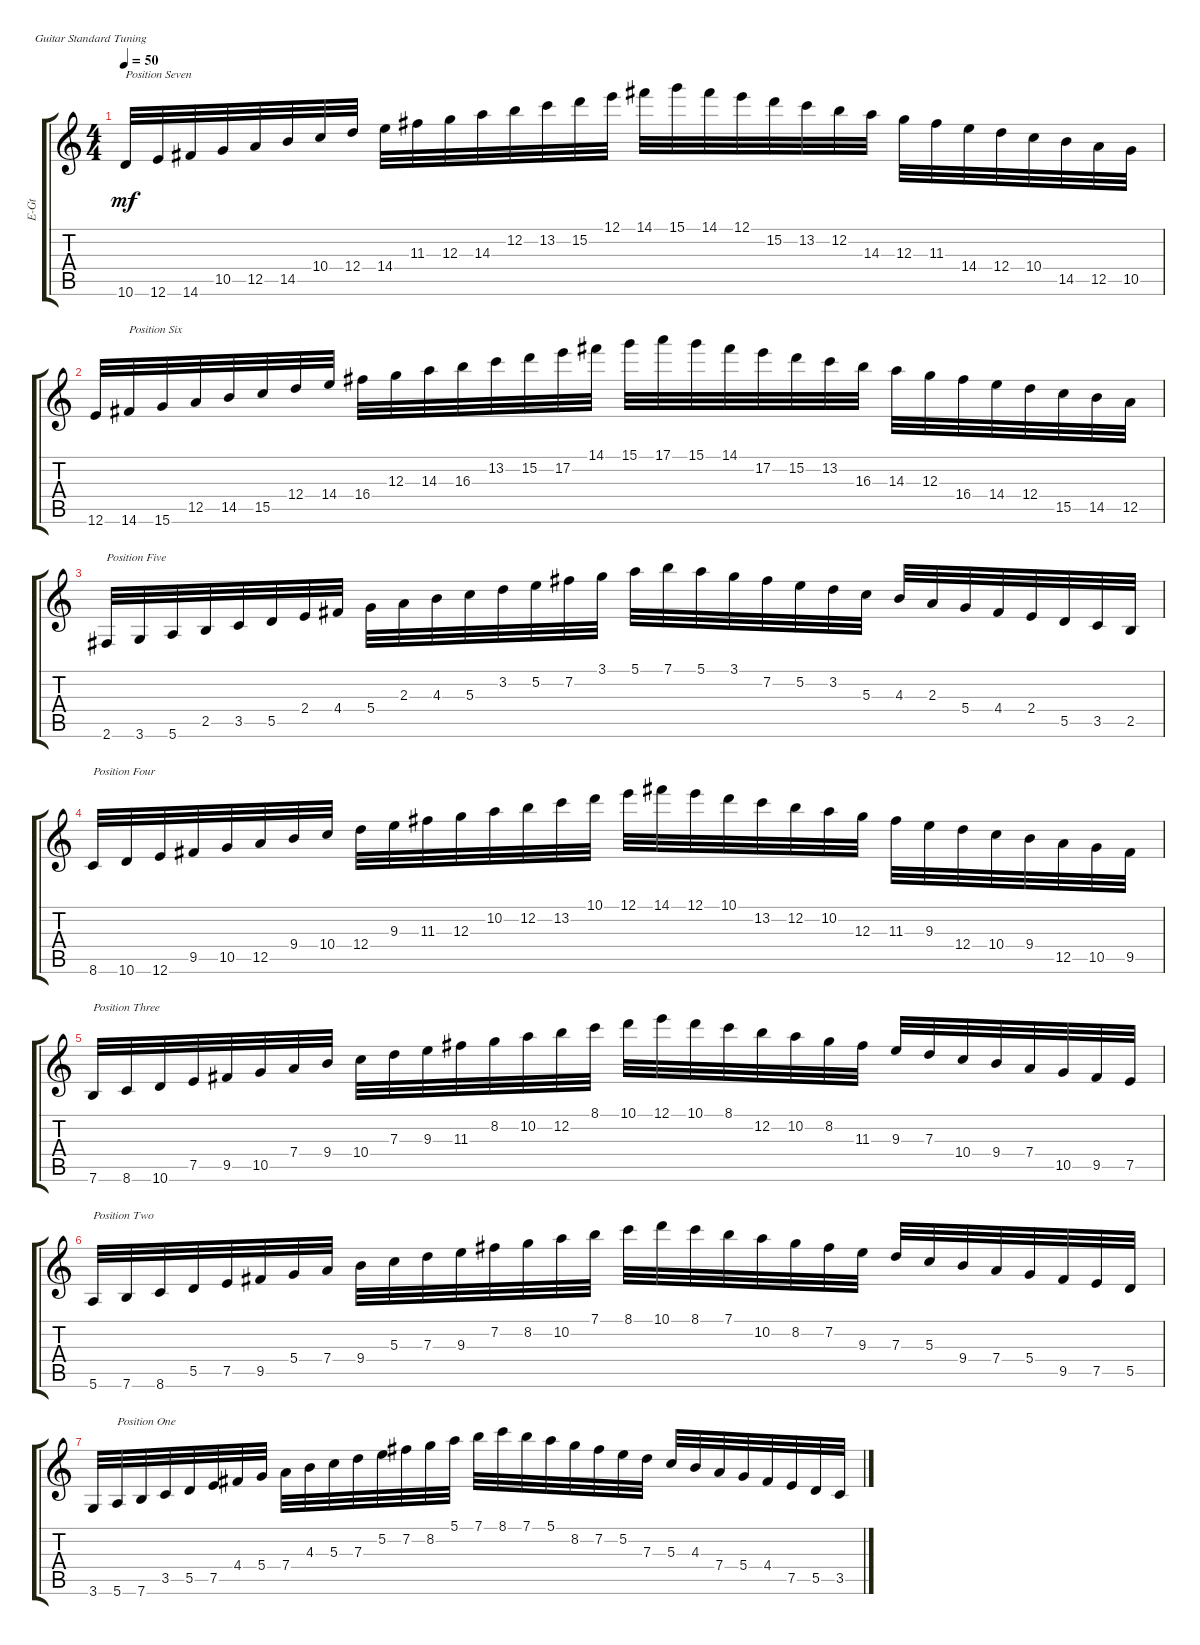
\defaultSystemsLayout 4
\bracketExtendMode groupsimilarinstruments
\otherSystemsTrackNameOrientation horizontal
\track ("Electric Guitar" "E-Gt") {instrument overdrivenguitar}
\staff {score tabs}
\tuning (E4 B3 G3 D3 A2 E2)
\ts (4 4)
\tempo 50
\clef g2
\ks c
10.6.32{txt "Position Seven" dy mf instrument overdrivenguitar beam Up} 12.6.32{beam Up} 14.6{acc #}.32{beam Up} 10.5.32{beam Up} 12.5.32{beam Up} 14.5.32{beam Up} 10.4.32{beam Up} 12.4.32{beam Up} 14.4.32{beam Down} 11.3{acc #}.32{beam Down} 12.3.32{beam Down} 14.3.32{beam Down} 12.2.32{beam Down} 13.2.32{beam Down} 15.2.32{beam Down} 12.1.32{beam Down} 14.1{acc #}.32{beam Down} 15.1.32{beam Down} 14.1{acc #}.32{beam Down} 12.1.32{beam Down} 15.2.32{beam Down} 13.2.32{beam Down} 12.2.32{beam Down} 14.3.32{beam Down} 12.3.32{beam Down} 11.3{acc #}.32{beam Down} 14.4.32{beam Down} 12.4.32{beam Down} 10.4.32{beam Down} 14.5.32{beam Down} 12.5.32{beam Down} 10.5.32{beam Down} |
12.6.32{beam Up} 14.6{acc #}.32{txt "Position Six" beam Up} 15.6.32{beam Up} 12.5.32{beam Up} 14.5.32{beam Up} 15.5.32{beam Up} 12.4.32{beam Up} 14.4.32{beam Up} 16.4{acc #}.32{beam Down} 12.3.32{beam Down} 14.3.32{beam Down} 16.3.32{beam Down} 13.2.32{beam Down} 15.2.32{beam Down} 17.2.32{beam Down} 14.1{acc #}.32{beam Down} 15.1.32{beam Down} 17.1.32{beam Down} 15.1.32{beam Down} 14.1{acc #}.32{beam Down} 17.2.32{beam Down} 15.2.32{beam Down} 13.2.32{beam Down} 16.3.32{beam Down} 14.3.32{beam Down} 12.3.32{beam Down} 16.4{acc #}.32{beam Down} 14.4.32{beam Down} 12.4.32{beam Down} 15.5.32{beam Down} 14.5.32{beam Down} 12.5.32{beam Down} |
2.6{acc #}.32{txt "Position Five" beam Up} 3.6.32{beam Up} 5.6.32{beam Up} 2.5.32{beam Up} 3.5.32{beam Up} 5.5.32{beam Up} 2.4.32{beam Up} 4.4{acc #}.32{beam Up} 5.4.32{beam Down} 2.3.32{beam Down} 4.3.32{beam Down} 5.3.32{beam Down} 3.2.32{beam Down} 5.2.32{beam Down} 7.2{acc #}.32{beam Down} 3.1.32{beam Down} 5.1.32{beam Down} 7.1.32{beam Down} 5.1.32{beam Down} 3.1.32{beam Down} 7.2{acc #}.32{beam Down} 5.2.32{beam Down} 3.2.32{beam Down} 5.3.32{beam Down} 4.3.32{beam Up} 2.3.32{beam Up} 5.4.32{beam Up} 4.4{acc #}.32{beam Up} 2.4.32{beam Up} 5.5.32{beam Up} 3.5.32{beam Up} 2.5.32{beam Up} |
8.6.32{txt "Position Four" beam Up} 10.6.32{beam Up} 12.6.32{beam Up} 9.5{acc #}.32{beam Up} 10.5.32{beam Up} 12.5.32{beam Up} 9.4.32{beam Up} 10.4.32{beam Up} 12.4.32{beam Down} 9.3.32{beam Down} 11.3{acc #}.32{beam Down} 12.3.32{beam Down} 10.2.32{beam Down} 12.2.32{beam Down} 13.2.32{beam Down} 10.1.32{beam Down} 12.1.32{beam Down} 14.1{acc #}.32{beam Down} 12.1.32{beam Down} 10.1.32{beam Down} 13.2.32{beam Down} 12.2.32{beam Down} 10.2.32{beam Down} 12.3.32{beam Down} 11.3{acc #}.32{beam Down} 9.3.32{beam Down} 12.4.32{beam Down} 10.4.32{beam Down} 9.4.32{beam Down} 12.5.32{beam Down} 10.5.32{beam Down} 9.5{acc #}.32{beam Down} |
7.6.32{txt "Position Three" beam Up} 8.6.32{beam Up} 10.6.32{beam Up} 7.5.32{beam Up} 9.5{acc #}.32{beam Up} 10.5.32{beam Up} 7.4.32{beam Up} 9.4.32{beam Up} 10.4.32{beam Down} 7.3.32{beam Down} 9.3.32{beam Down} 11.3{acc #}.32{beam Down} 8.2.32{beam Down} 10.2.32{beam Down} 12.2.32{beam Down} 8.1.32{beam Down} 10.1.32{beam Down} 12.1.32{beam Down} 10.1.32{beam Down} 8.1.32{beam Down} 12.2.32{beam Down} 10.2.32{beam Down} 8.2.32{beam Down} 11.3{acc #}.32{beam Down} 9.3.32{beam Up} 7.3.32{beam Up} 10.4.32{beam Up} 9.4.32{beam Up} 7.4.32{beam Up} 10.5.32{beam Up} 9.5{acc #}.32{beam Up} 7.5.32{beam Up} |
5.6.32{txt "Position Two" beam Up} 7.6.32{beam Up} 8.6.32{beam Up} 5.5.32{beam Up} 7.5.32{beam Up} 9.5{acc #}.32{beam Up} 5.4.32{beam Up} 7.4.32{beam Up} 9.4.32{beam Down} 5.3.32{beam Down} 7.3.32{beam Down} 9.3.32{beam Down} 7.2{acc #}.32{beam Down} 8.2.32{beam Down} 10.2.32{beam Down} 7.1.32{beam Down} 8.1.32{beam Down} 10.1.32{beam Down} 8.1.32{beam Down} 7.1.32{beam Down} 10.2.32{beam Down} 8.2.32{beam Down} 7.2{acc #}.32{beam Down} 9.3.32{beam Down} 7.3.32{beam Up} 5.3.32{beam Up} 9.4.32{beam Up} 7.4.32{beam Up} 5.4.32{beam Up} 9.5{acc #}.32{beam Up} 7.5.32{beam Up} 5.5.32{beam Up} |
3.6.32{beam Up} 5.6.32{txt "Position One" beam Up} 7.6.32{beam Up} 3.5.32{beam Up} 5.5.32{beam Up} 7.5.32{beam Up} 4.4{acc #}.32{beam Up} 5.4.32{beam Up} 7.4.32{beam Down} 4.3.32{beam Down} 5.3.32{beam Down} 7.3.32{beam Down} 5.2.32{beam Down} 7.2{acc #}.32{beam Down} 8.2.32{beam Down} 5.1.32{beam Down} 7.1.32{beam Down} 8.1.32{beam Down} 7.1.32{beam Down} 5.1.32{beam Down} 8.2.32{beam Down} 7.2{acc #}.32{beam Down} 5.2.32{beam Down} 7.3.32{beam Down} 5.3.32{beam Up} 4.3.32{beam Up} 7.4.32{beam Up} 5.4.32{beam Up} 4.4{acc #}.32{beam Up} 7.5.32{beam Up} 5.5.32{beam Up} 3.5.32{beam Up}
